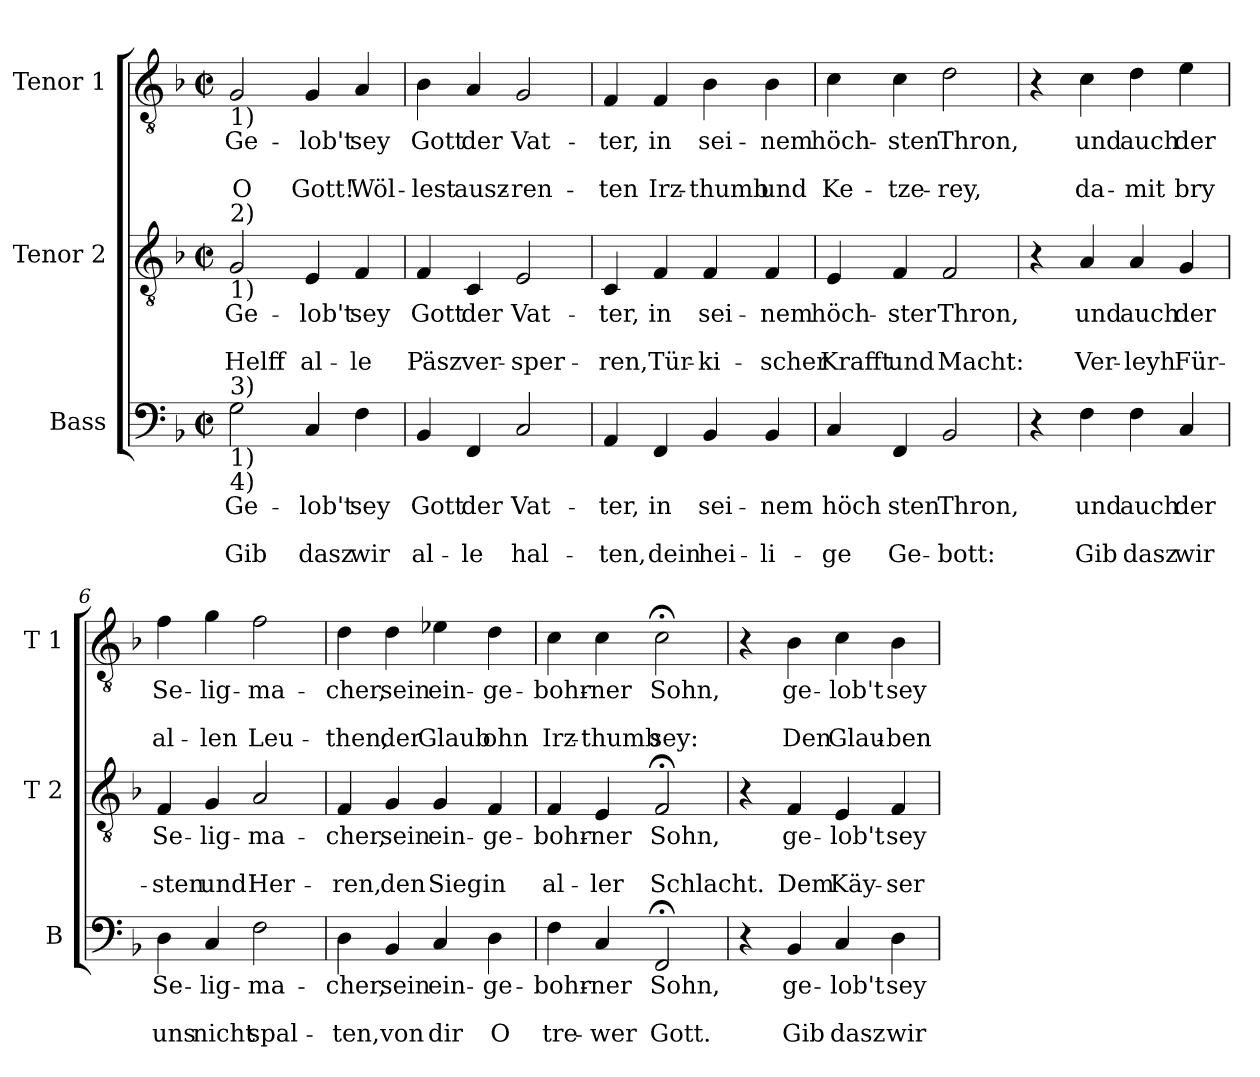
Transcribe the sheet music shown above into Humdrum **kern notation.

**kern	**text	**text	**text	**kern	**text	**text	**text	**kern	**text	**text	**text
*part3	*part3	*part3	*part3	*part2	*part2	*part2	*part2	*part1	*part1	*part1	*part1
*staff3	*staff3	*staff3	*staff3	*staff2	*staff2	*staff2	*staff2	*staff1	*staff1	*staff1	*staff1
*I"Bass	*	*	*	*I"Tenor 2	*	*	*	*I"Tenor 1	*	*	*
*I'B	*	*	*	*I'T 2	*	*	*	*I'T 1	*	*	*
*clefF4	*	*	*	*clefGv2	*	*	*	*clefGv2	*	*	*
*k[b-]	*	*	*	*k[b-]	*	*	*	*k[b-]	*	*	*
*F:	*	*	*	*F:	*	*	*	*F:	*	*	*
*M2/2	*	*	*	*M2/2	*	*	*	*M2/2	*	*	*
*met(c|)	*	*	*	*met(c|)	*	*	*	*met(c|)	*	*	*
=1	=1	=1	=1	=1	=1	=1	=1	=1	=1	=1	=1
!	!	!	!	!	!	!	!	!LO:TX:b:t=1)	!	!	!
!	!	!	!	!LO:TX:a:t=2)	!	!	!	!	!	!	!
!	!	!	!	!LO:TX:b:t=1)	!	!	!	!	!	!	!
!LO:TX:a:t=3)	!	!	!	!	!	!	!	!	!	!	!
!LO:TX:b:t=1)	!	!	!	!	!	!	!	!	!	!	!
!LO:TX:b:t=4)	!	!	!	!	!	!	!	!	!	!	!
!	!LO:LY:b	!	!LO:LY:b	!	!LO:LY:b	!	!LO:LY:b	!	!LO:LY:b	!	!LO:LY:b
2G\	Ge-	.	Gib	2G/	Ge-	.	Helff	2G/	Ge-	.	O
!	!LO:LY:b	!	!LO:LY:b	!	!LO:LY:b	!	!LO:LY:b	!	!LO:LY:b	!	!LO:LY:b
4C/	-lob't	.	dasz	4E/	-lob't	.	al-	4G/	-lob't	.	Gott!
!	!LO:LY:b	!	!LO:LY:b	!	!LO:LY:b	!	!LO:LY:b	!	!LO:LY:b	!	!LO:LY:b
4F\	sey	.	wir	4F/	sey	.	-le	4A/	sey	.	Wöl-
=2	=2	=2	=2	=2	=2	=2	=2	=2	=2	=2	=2
!	!LO:LY:b	!	!LO:LY:b	!	!LO:LY:b	!	!LO:LY:b	!	!LO:LY:b	!	!LO:LY:b
4BB-/	Gott	.	al-	4F/	Gott	.	Päsz	4B-\	Gott	.	-lest
!	!LO:LY:b	!	!LO:LY:b	!	!LO:LY:b	!	!LO:LY:b	!	!LO:LY:b	!	!LO:LY:b
4FF/	der	.	-le	4C/	der	.	ver-	4A/	der	.	ausz-
!	!LO:LY:b	!	!LO:LY:b	!	!LO:LY:b	!	!LO:LY:b	!	!LO:LY:b	!	!LO:LY:b
2C/	Vat-	.	hal-	2E/	Vat-	.	-sper-	2G/	Vat-	.	-ren-
=3	=3	=3	=3	=3	=3	=3	=3	=3	=3	=3	=3
!	!LO:LY:b	!	!LO:LY:b	!	!LO:LY:b	!	!LO:LY:b	!	!LO:LY:b	!	!LO:LY:b
4AA/	-ter,	.	-ten,	4C/	-ter,	.	-ren,	4F/	-ter,	.	-ten
!	!LO:LY:b	!	!LO:LY:b	!	!LO:LY:b	!	!LO:LY:b	!	!LO:LY:b	!	!LO:LY:b
4FF/	in	.	dein	4F/	in	.	Tür-	4F/	in	.	Irz-
!	!LO:LY:b	!	!LO:LY:b	!	!LO:LY:b	!	!LO:LY:b	!	!LO:LY:b	!	!LO:LY:b
4BB-/	sei-	.	hei-	4F/	sei-	.	-ki-	4B-\	sei-	.	-thumb
!	!LO:LY:b	!	!LO:LY:b	!	!LO:LY:b	!	!LO:LY:b	!	!LO:LY:b	!	!LO:LY:b
4BB-/	-nem	.	-li-	4F/	-nem	.	-scher	4B-\	-nem	.	und
=4	=4	=4	=4	=4	=4	=4	=4	=4	=4	=4	=4
!	!LO:LY:b	!	!LO:LY:b	!	!LO:LY:b	!	!LO:LY:b	!	!LO:LY:b	!	!LO:LY:b
4C/	höch	.	-ge	4E/	höch-	.	Krafft	4c\	höch-	.	Ke-
!	!LO:LY:b	!	!LO:LY:b	!	!LO:LY:b	!	!LO:LY:b	!	!LO:LY:b	!	!LO:LY:b
4FF/	sten	.	Ge-	4F/	-ster	.	und	4c\	-sten	.	-tze-
!	!LO:LY:b	!	!LO:LY:b	!	!LO:LY:b	!	!LO:LY:b	!	!LO:LY:b	!	!LO:LY:b
2BB-/	Thron,	.	-bott:	2F/	Thron,	.	Macht:	2d\	Thron,	.	-rey,
!!LO:LB:g=z
=5	=5	=5	=5	=5	=5	=5	=5	=5	=5	=5	=5
4r	.	.	.	4r	.	.	.	4r	.	.	.
!	!LO:LY:b	!	!LO:LY:b	!	!LO:LY:b	!	!LO:LY:b	!	!LO:LY:b	!	!LO:LY:b
4F\	und	.	Gib	4A/	und	.	Ver-	4c\	und	.	da-
!	!LO:LY:b	!	!LO:LY:b	!	!LO:LY:b	!	!LO:LY:b	!	!LO:LY:b	!	!LO:LY:b
4F\	auch	.	dasz	4A/	auch	.	-leyh	4d\	auch	.	-mit
!	!LO:LY:b	!	!LO:LY:b	!	!LO:LY:b	!	!LO:LY:b	!	!LO:LY:b	!	!LO:LY:b
4C/	der	.	wir	4G/	der	.	Für-	4e\	der	.	bry
=6	=6	=6	=6	=6	=6	=6	=6	=6	=6	=6	=6
!	!LO:LY:b	!	!LO:LY:b	!	!LO:LY:b	!	!LO:LY:b	!	!LO:LY:b	!	!LO:LY:b
4D\	Se-	.	uns	4F/	Se-	.	-sten	4f\	Se-	.	al-
!	!LO:LY:b	!	!LO:LY:b	!	!LO:LY:b	!	!LO:LY:b	!	!LO:LY:b	!	!LO:LY:b
4C/	-lig-	.	nicht	4G/	-lig-	.	und	4g\	-lig-	.	-len
!	!LO:LY:b	!	!LO:LY:b	!	!LO:LY:b	!	!LO:LY:b	!	!LO:LY:b	!	!LO:LY:b
2F\	-ma-	.	spal-	2A/	-ma-	.	Her-	2f\	-ma-	.	Leu-
=7	=7	=7	=7	=7	=7	=7	=7	=7	=7	=7	=7
!	!LO:LY:b	!	!LO:LY:b	!	!LO:LY:b	!	!LO:LY:b	!	!LO:LY:b	!	!LO:LY:b
4D\	-cher,	.	-ten,	4F/	-cher,	.	-ren,	4d\	-cher,	.	-then,
!	!LO:LY:b	!	!LO:LY:b	!	!LO:LY:b	!	!LO:LY:b	!	!LO:LY:b	!	!LO:LY:b
4BB-/	sein	.	von	4G/	sein	.	den	4d\	sein	.	der
!	!LO:LY:b	!	!LO:LY:b	!	!LO:LY:b	!	!LO:LY:b	!	!LO:LY:b	!	!LO:LY:b
4C/	ein-	.	dir	4G/	ein-	.	Sieg	4e-X\	ein-	.	Glaub
!	!LO:LY:b	!	!LO:LY:b	!	!LO:LY:b	!	!LO:LY:b	!	!LO:LY:b	!	!LO:LY:b
4D\	-ge-	.	O	4F/	-ge-	.	in	4d\	-ge-	.	ohn
=8	=8	=8	=8	=8	=8	=8	=8	=8	=8	=8	=8
!	!LO:LY:b	!	!LO:LY:b	!	!LO:LY:b	!	!LO:LY:b	!	!LO:LY:b	!	!LO:LY:b
4F\	-bohr-	.	tre-	4F/	-bohr-	.	al-	4c\	-bohr-	.	Irz-
!	!LO:LY:b	!	!LO:LY:b	!	!LO:LY:b	!	!LO:LY:b	!	!LO:LY:b	!	!LO:LY:b
4C/	-ner	.	-wer	4E/	-ner	.	-ler	4c\	-ner	.	-thumb
!	!LO:LY:b	!	!LO:LY:b	!	!LO:LY:b	!	!LO:LY:b	!	!LO:LY:b	!	!LO:LY:b
2FF;</	Sohn,	.	Gott.	2F;</	Sohn,	.	Schlacht.	2c;<\	Sohn,	.	sey:
=9	=9	=9	=9	=9	=9	=9	=9	=9	=9	=9	=9
4r	.	.	.	4r	.	.	.	4r	.	.	.
!	!LO:LY:b	!	!LO:LY:b	!	!LO:LY:b	!	!LO:LY:b	!	!LO:LY:b	!	!LO:LY:b
4BB-/	ge-	.	Gib	4F/	ge-	.	Dem	4B-\	ge-	.	Den
!	!LO:LY:b	!	!LO:LY:b	!	!LO:LY:b	!	!LO:LY:b	!	!LO:LY:b	!	!LO:LY:b
4C/	-lob't	.	dasz	4E/	-lob't	.	Käy-	4c\	-lob't	.	Glau-
!	!LO:LY:b	!	!LO:LY:b	!	!LO:LY:b	!	!LO:LY:b	!	!LO:LY:b	!	!LO:LY:b
4D\	sey	.	wir	4F/	sey	.	-ser	4B-\	sey	.	-ben
=	=	=	=	=	=	=	=	=	=	=	=
*-	*-	*-	*-	*-	*-	*-	*-	*-	*-	*-	*-
